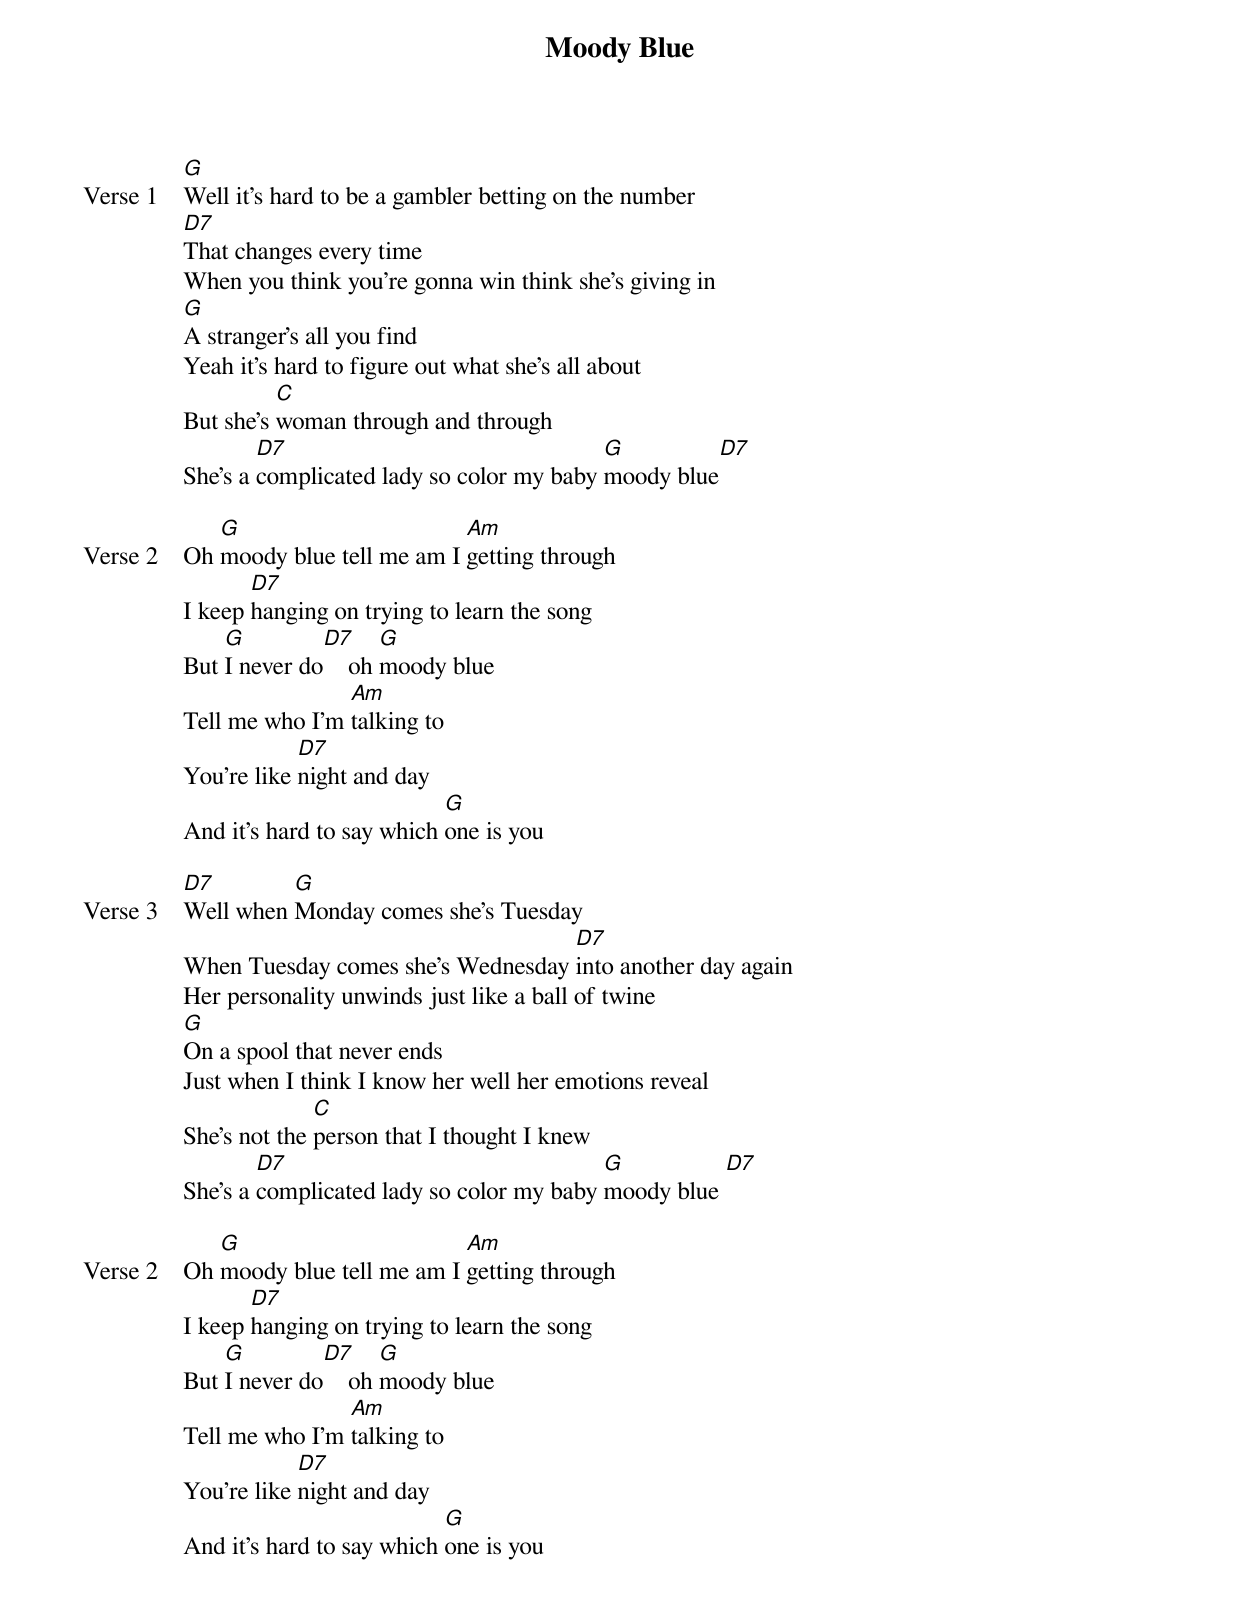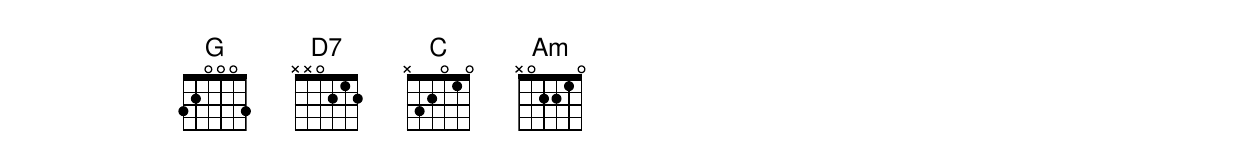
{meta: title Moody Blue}
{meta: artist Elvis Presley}
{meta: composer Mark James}
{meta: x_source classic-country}
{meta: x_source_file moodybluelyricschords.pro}
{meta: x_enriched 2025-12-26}

{start_of_verse: Verse 1}
[G]Well it's hard to be a gambler betting on the number
[D7]That changes every time
When you think you're gonna win think she's giving in
[G]A stranger's all you find
Yeah it's hard to figure out what she's all about
But she's [C]woman through and through
She's a [D7]complicated lady so color my baby [G]moody blue[D7]
{end_of_verse}

{start_of_verse: Verse 2}
Oh [G]moody blue tell me am I [Am]getting through
I keep [D7]hanging on trying to learn the song
But [G]I never do[D7]    oh [G]moody blue
Tell me who I'm [Am]talking to
You're like [D7]night and day
And it's hard to say which [G]one is you
{end_of_verse}

{start_of_verse: Verse 3}
[D7]Well when [G]Monday comes she's Tuesday
When Tuesday comes she's Wednesday [D7]into another day again
Her personality unwinds just like a ball of twine
[G]On a spool that never ends
Just when I think I know her well her emotions reveal
She's not the [C]person that I thought I knew
She's a [D7]complicated lady so color my baby [G]moody blue [D7]
{end_of_verse}

{start_of_verse: Verse 2}
Oh [G]moody blue tell me am I [Am]getting through
I keep [D7]hanging on trying to learn the song
But [G]I never do[D7]    oh [G]moody blue
Tell me who I'm [Am]talking to
You're like [D7]night and day
And it's hard to say which [G]one is you
{end_of_verse}
